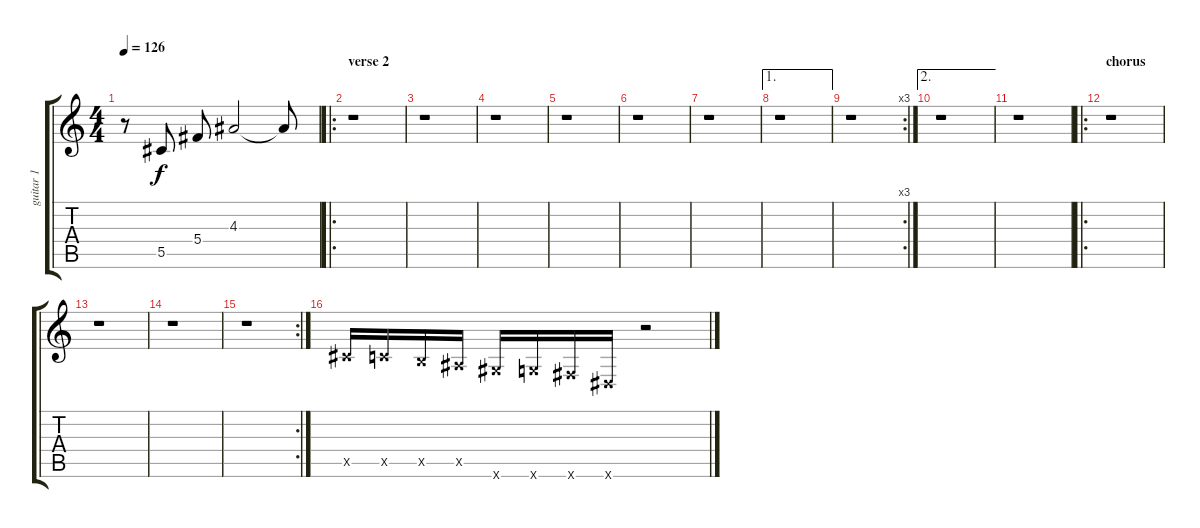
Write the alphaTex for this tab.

\track ("guitar 1" "guitar 1") {instrument distortionguitar}
\staff {score tabs}
\tuning (Eb4 Bb3 Gb3 Db3 Ab2 Eb2) {hide}
\ts (4 4)
\tempo 126
\clef g2
\ks c
r.8{dy f} 5.5.8 5.4.8 4.3.2 4.3{t}.8 |
\ro
\section ("" "verse 2")
r.1 |
r.1 |
r.1 |
r.1 |
r.1 |
r.1 |
\ae 1
r.1 |
\rc 3
r.1 |
\ae 2
r.1 |
r.1 |
\ro
\section ("" "chorus")
r.1 |
r.1 |
r.1 |
\rc 2
r.1 |
5.5{x}.16 4.5{x}.16 3.5{x}.16 2.5{x}.16 5.6{x}.16 4.6{x}.16 3.6{x}.16 0.6{x}.16 r.2
